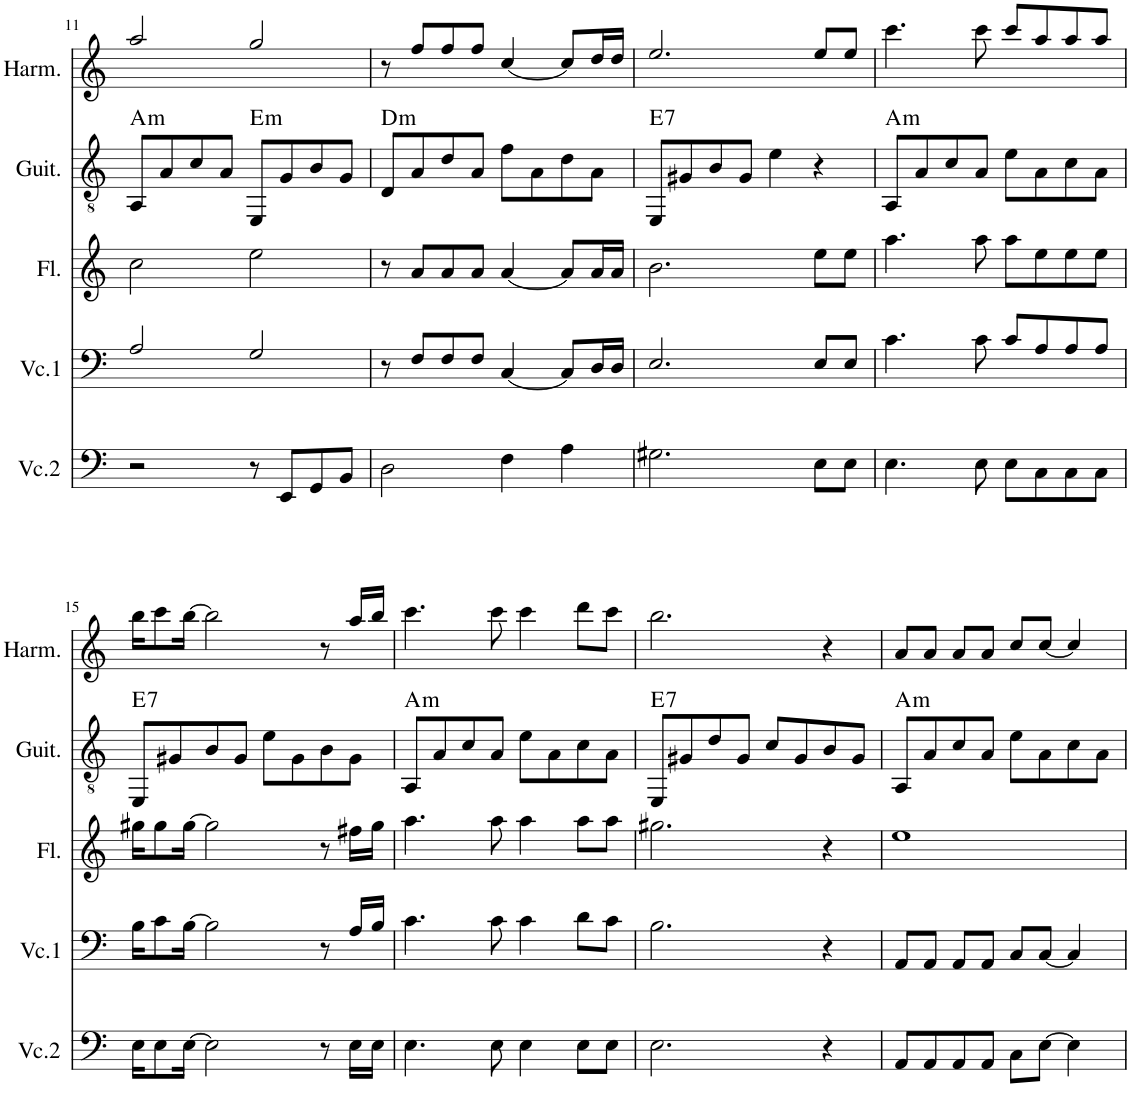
**kern	**kern	**kern	**kern	**harte	**kern
*part5	*part4	*part3	*part2	*part2	*part1
*staff5	*staff4	*staff3	*staff2	*	*staff1
*I"チェロ2	*I"チェロ1	*I"フルート	*I"ギター	*	*I"ハーモニカ
!!LO:PB:g=z
*clefF4	*clefF4	*clefG2	*clefGv2	*	*clefG2
*k[]	*k[]	*k[]	*k[]	*	*k[]
*M4/4	*M4/4	*M4/4	*M4/4	*	*M4/4
=11	=11	=11	=11	=11	=11
!	!	!	!	!LO:H:kt=m	!
2r	2A/	2cc\	8AA/L	A:min	2aa/
.	.	.	8A/	.	.
.	.	.	8c/	.	.
.	.	.	8A/J	.	.
!	!	!	!	!LO:H:kt=m	!
8r	2G/	2ee\	8EE/L	E:min	2gg/
8EE/L	.	.	8G/	.	.
8GG/	.	.	8B/	.	.
8BB/J	.	.	8G/J	.	.
=12	=12	=12	=12	=12	=12
!	!	!	!	!LO:H:kt=m	!
2D\	8r	8r	8D/L	D:min	8r
.	8F/L	8a/L	8A/	.	8ff/L
.	8F/	8a/	8d/	.	8ff/
.	8F/J	8a/J	8A/J	.	8ff/J
4F\	[4C/	[4a/	8f\L	.	[4cc/
.	.	.	8A\	.	.
4A\	8C/L]	8a/L]	8d\	.	8cc/L]
.	16D/L	16a/L	8A\J	.	16dd/L
.	16D/JJ	16a/JJ	.	.	16dd/JJ
=13	=13	=13	=13	=13	=13
!	!	!	!	!LO:H:kt=7	!
2.G#X\	2.E/	2.b\	8EE/L	E:7	2.ee/
.	.	.	8G#X/	.	.
.	.	.	8B/	.	.
.	.	.	8G#/J	.	.
.	.	.	4e\	.	.
8E\L	8E/L	8ee\L	4r	.	8ee/L
8E\J	8E/J	8ee\J	.	.	8ee/J
=14	=14	=14	=14	=14	=14
!	!	!	!	!LO:H:kt=m	!
4.E\	4.c\	4.aa\	8AA/L	A:min	4.ccc\
.	.	.	8A/	.	.
.	.	.	8c/	.	.
8E\	8c\	8aa\	8A/J	.	8ccc\
8E\L	8c/L	8aa\L	8e\L	.	8ccc/L
8C\	8A/	8ee\	8A\	.	8aa/
8C\	8A/	8ee\	8c\	.	8aa/
8C\J	8A/J	8ee\J	8A\J	.	8aa/J
!!LO:LB:g=z
=15	=15	=15	=15	=15	=15
!	!	!	!	!LO:H:kt=7	!
16E\KL	16B\KL	16gg#X\KL	8EE/L	E:7	16bb\KL
8E\	8c\	8gg#\	.	.	8ccc\
.	.	.	8G#X/	.	.
[16E\Jk	[16B\Jk	[16gg#\Jk	.	.	[16bb\Jk
2E\]	2B\]	2gg#\]	8B/	.	2bb\]
.	.	.	8G#/J	.	.
.	.	.	8e\L	.	.
.	.	.	8G#\	.	.
8r	8r	8r	8B\	.	8r
16E\LL	16A/LL	16ff#X\LL	8G#\J	.	16aa/LL
16E\JJ	16B/JJ	16gg#\JJ	.	.	16bb/JJ
=16	=16	=16	=16	=16	=16
!	!	!	!	!LO:H:kt=m	!
4.E\	4.c\	4.aa\	8AA/L	A:min	4.ccc\
.	.	.	8A/	.	.
.	.	.	8c/	.	.
8E\	8c\	8aa\	8A/J	.	8ccc\
4E\	4c\	4aa\	8e\L	.	4ccc\
.	.	.	8A\	.	.
8E\L	8d\L	8aa\L	8c\	.	8ddd\L
8E\J	8c\J	8aa\J	8A\J	.	8ccc\J
=17	=17	=17	=17	=17	=17
!	!	!	!	!LO:H:kt=7	!
2.E\	2.B\	2.gg#X\	8EE/L	E:7	2.bb\
.	.	.	8G#X/	.	.
.	.	.	8d/	.	.
.	.	.	8G#/J	.	.
.	.	.	8c/L	.	.
.	.	.	8G#/	.	.
4r	4r	4r	8B/	.	4r
.	.	.	8G#/J	.	.
=18	=18	=18	=18	=18	=18
!	!	!	!	!LO:H:kt=m	!
8AA/L	8AA/L	1ee	8AA/L	A:min	8a/L
8AA/	8AA/J	.	8A/	.	8a/J
8AA/	8AA/L	.	8c/	.	8a/L
8AA/J	8AA/J	.	8A/J	.	8a/J
8C\L	8C/L	.	8e\L	.	8cc/L
[8E\J	[8C/J	.	8A\	.	[8cc/J
4E\]	4C/]	.	8c\	.	4cc/]
.	.	.	8A\J	.	.
=	=	=	=	=	=
*-	*-	*-	*-	*-	*-
